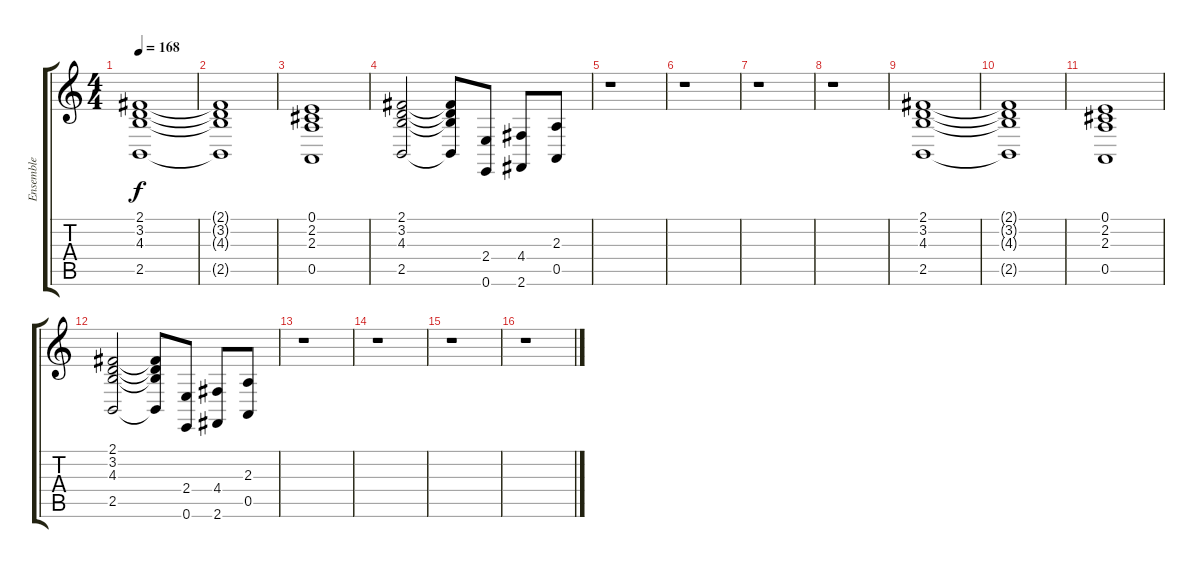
\track ("Ensemble" "Ensemble") {instrument stringensemble1}
\staff {score tabs}
\tuning (E4 B3 G3 D3 A2 E2) {hide}
\ts (4 4)
\section ("" "")
\tempo 168
\clef g2
\ks c
(2.1 3.2 4.3 2.5).1{dy f} |
(2.1{t} 3.2{t} 4.3{t} 2.5{t}).1 |
(0.1 2.2 2.3 0.5).1 |
(2.1 3.2 4.3 2.5).2 (2.1{t} 3.2{t} 4.3{t} 2.5{t}).8 (2.4 0.6).8 (4.4 2.6).8 (2.3 0.5).8 |
r.1 |
r.1 |
r.1 |
r.1 |
(2.1 3.2 4.3 2.5).1 |
(2.1{t} 3.2{t} 4.3{t} 2.5{t}).1 |
(0.1 2.2 2.3 0.5).1 |
(2.1 3.2 4.3 2.5).2 (2.1{t} 3.2{t} 4.3{t} 2.5{t}).8 (2.4 0.6).8 (4.4 2.6).8 (2.3 0.5).8 |
r.1 |
r.1 |
r.1 |
r.1
